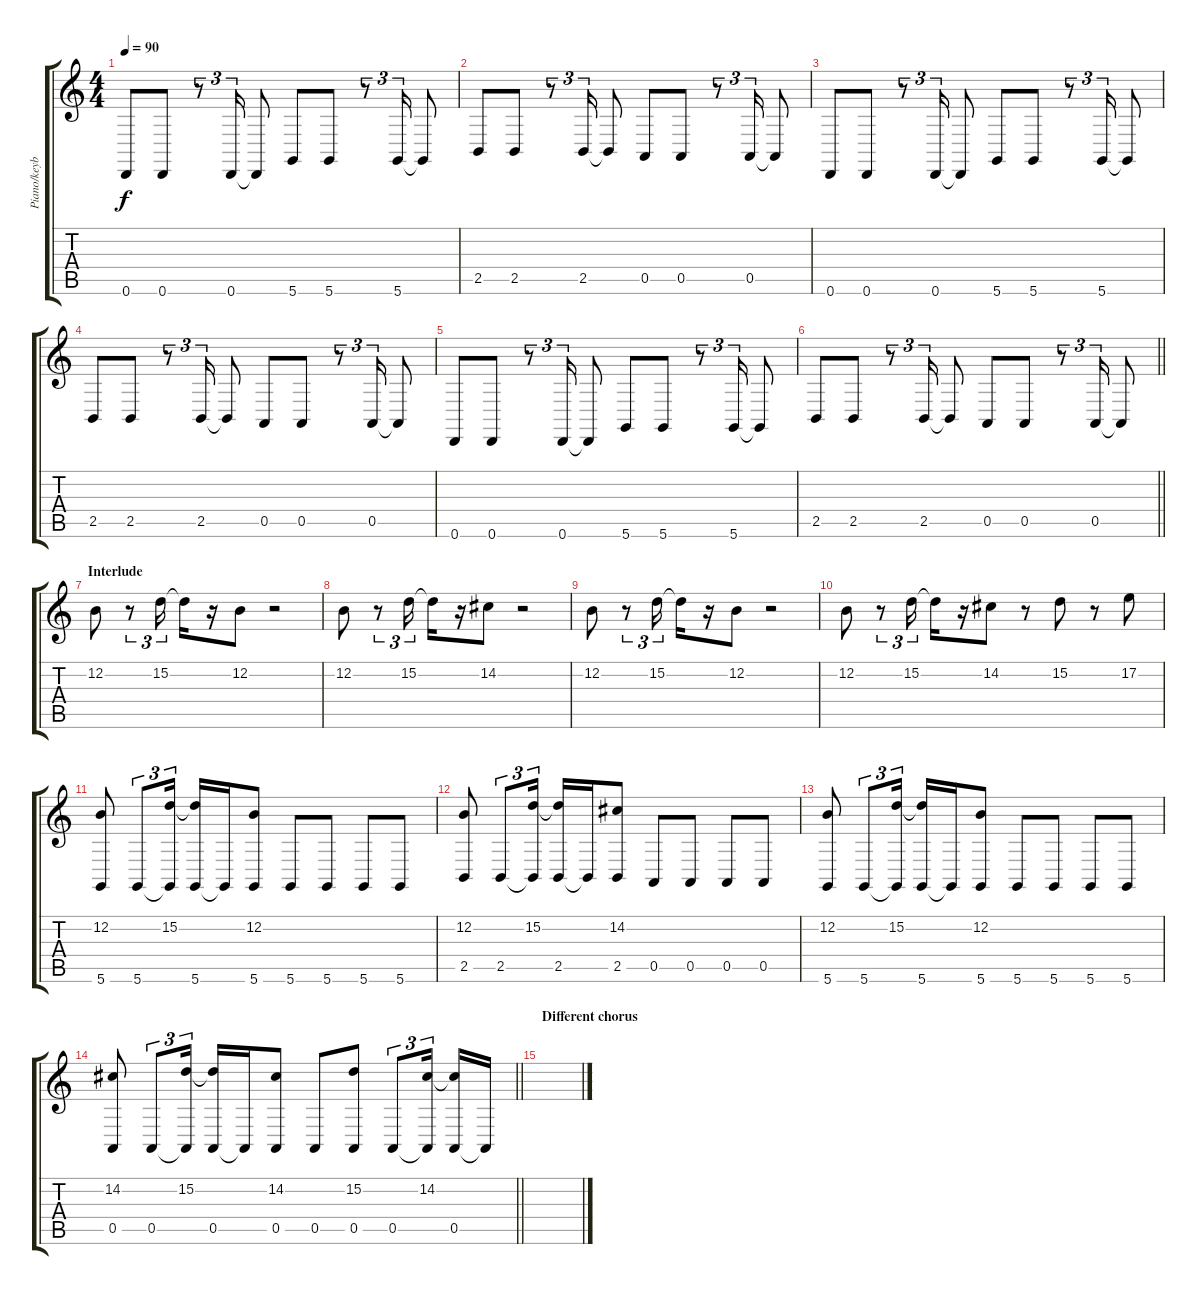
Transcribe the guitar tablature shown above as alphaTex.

\track ("Piano/keyboard" "Piano/keyb") {instrument acousticgrandpiano}
\staff {score tabs}
\tuning (E4 B3 G3 D3 A2 D2) {hide}
\ts (4 4)
\tempo 90
\clef g2
\ks c
0.6.8{dy f} 0.6.8 r.8{tu (3 2)} 0.6.16{tu (3 2)} 0.6{t}.8 5.6.8 5.6.8 r.8{tu (3 2)} 5.6.16{tu (3 2)} 5.6{t}.8 |
2.5.8 2.5.8 r.8{tu (3 2)} 2.5.16{tu (3 2)} 2.5{t}.8 0.5.8 0.5.8 r.8{tu (3 2)} 0.5.16{tu (3 2)} 0.5{t}.8 |
0.6.8 0.6.8 r.8{tu (3 2)} 0.6.16{tu (3 2)} 0.6{t}.8 5.6.8 5.6.8 r.8{tu (3 2)} 5.6.16{tu (3 2)} 5.6{t}.8 |
2.5.8 2.5.8 r.8{tu (3 2)} 2.5.16{tu (3 2)} 2.5{t}.8 0.5.8 0.5.8 r.8{tu (3 2)} 0.5.16{tu (3 2)} 0.5{t}.8 |
0.6.8 0.6.8 r.8{tu (3 2)} 0.6.16{tu (3 2)} 0.6{t}.8 5.6.8 5.6.8 r.8{tu (3 2)} 5.6.16{tu (3 2)} 5.6{t}.8 |
\barLineRight lightlight
2.5.8 2.5.8 r.8{tu (3 2)} 2.5.16{tu (3 2)} 2.5{t}.8 0.5.8 0.5.8 r.8{tu (3 2)} 0.5.16{tu (3 2)} 0.5{t}.8 |
\section ("" "Interlude")
12.2.8{volume 12} r.8{tu (3 2)} 15.2.16{tu (3 2)} 15.2{t}.16 r.16 12.2.8 r.2 |
12.2.8 r.8{tu (3 2)} 15.2.16{tu (3 2)} 15.2{t}.16 r.16 14.2.8 r.2 |
12.2.8 r.8{tu (3 2)} 15.2.16{tu (3 2)} 15.2{t}.16 r.16 12.2.8 r.2 |
12.2.8 r.8{tu (3 2)} 15.2.16{tu (3 2)} 15.2{t}.16 r.16 14.2.8 r.8 15.2.8 r.8 17.2.8 |
(12.2 5.6).8 5.6.8{tu (3 2)} (15.2 5.6{t}).16{tu (3 2)} (15.2{t} 5.6).16 5.6{t}.16 (12.2 5.6).8 5.6.8 5.6.8 5.6.8 5.6.8 |
(12.2 2.5).8 2.5.8{tu (3 2)} (15.2 2.5{t}).16{tu (3 2)} (15.2{t} 2.5).16 2.5{t}.16 (14.2 2.5).8 0.5.8 0.5.8 0.5.8 0.5.8 |
(12.2 5.6).8 5.6.8{tu (3 2)} (15.2 5.6{t}).16{tu (3 2)} (15.2{t} 5.6).16 5.6{t}.16 (12.2 5.6).8 5.6.8 5.6.8 5.6.8 5.6.8 |
\barLineRight lightlight
(14.2 0.5).8 0.5.8{tu (3 2)} (15.2 0.5{t}).16{tu (3 2)} (15.2{t} 0.5).16 0.5{t}.16 (14.2 0.5).8 0.5.8 (15.2 0.5).8 0.5.8{tu (3 2)} (14.2 0.5{t}).16{tu (3 2) beam splitsecondary} (14.2{t} 0.5).16 0.5{t}.16 |
\section ("" "Different chorus")
